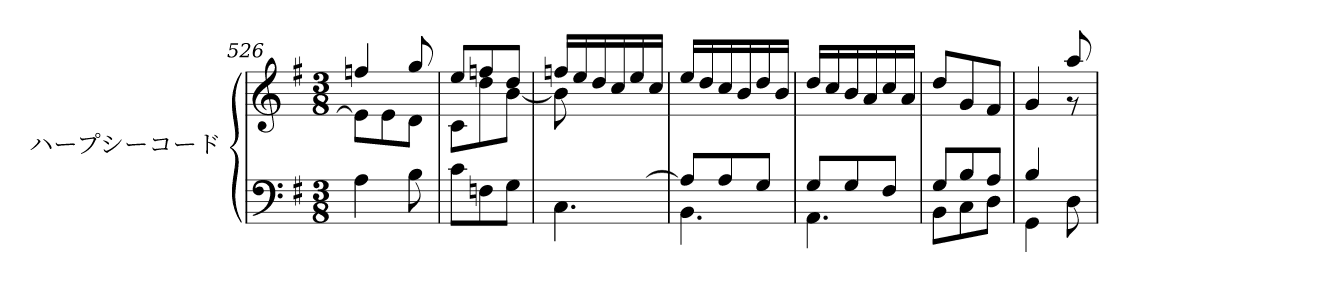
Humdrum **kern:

**kern	**kern
*part1	*part1
*staff2	*staff1
*I"ハープシーコード	*
*clefF4	*clefG2
*k[f#]	*k[f#]
*M3/8	*M3/8
=526	=526
*	*^
4A\	4ffn/	8e\L]
.	.	8e\
8B\	8gg/	8d\J
=527	=527	=527
8c\L	8ee/L	8c\L
8Fn\	8ffn/	8dd\
8G\J	8dd/J	[8b\J
!!LO:LB:g=z	!!
=528	=528	=528
*^	*	*
8ryy	4.C\	16ffn/LL	8b\L]
.	.	16ee/	.
8B/	.	16dd/	4ryy
.	.	16cc/	.
[8A/J	.	16ee/	.
.	.	16cc/JJ	.
*	*	*v	*v
=529	=529	=529
8A/L]	4.BB\	16ee/LL
.	.	16dd/
8A/	.	16cc/
.	.	16b/
8G/J	.	16dd/
.	.	16b/JJ
=530	=530	=530
8G/L	4.AA\	16dd/LL
.	.	16cc/
8G/	.	16b/
.	.	16a/
8F#/J	.	16cc/
.	.	16a/JJ
=531	=531	=531
8G/L	8BB\L	8dd/L
8B/	8C\	8g/
8A/J	8D\J	8f#/J
=532	=532	=532
*	*	*^
4B/	4GG\	4g/	4ryy
8ryy	8D\	8aa/	8r
*v	*v	*	*
*	*v	*v
=	=
*-	*-
